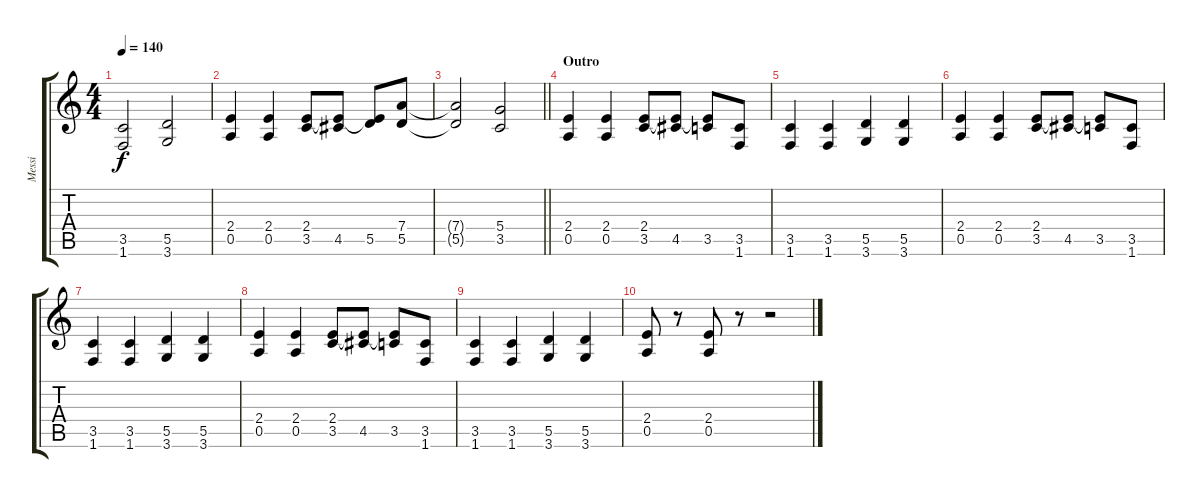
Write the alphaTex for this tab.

\track ("Messi" "Messi") {instrument overdrivenguitar}
\staff {score tabs}
\tuning (E4 B3 G3 D3 A2 E2) {hide}
\ts (4 4)
\tempo 140
\clef g2
\ks c
(3.5{t} 1.6{t}).2{dy f} (5.5 3.6).2 |
(2.4 0.5).4 (2.4 0.5).4 (2.4 3.5).8 (2.4{t} 4.5).8 (2.4{t} 5.5).8 (7.4 5.5).8 |
\barLineRight lightlight
(7.4{t} 5.5{t}).2 (5.4 3.5).2 |
\section ("" "Outro")
(2.4 0.5).4 (2.4 0.5).4 (2.4 3.5).8 (2.4{t} 4.5).8 (2.4{t} 3.5).8 (3.5 1.6).8 |
(3.5 1.6).4 (3.5 1.6).4 (5.5 3.6).4 (5.5 3.6).4 |
(2.4 0.5).4 (2.4 0.5).4 (2.4 3.5).8 (2.4{t} 4.5).8 (2.4{t} 3.5).8 (3.5 1.6).8 |
(3.5 1.6).4 (3.5 1.6).4 (5.5 3.6).4 (5.5 3.6).4 |
(2.4 0.5).4 (2.4 0.5).4 (2.4 3.5).8 (2.4{t} 4.5).8 (2.4{t} 3.5).8 (3.5 1.6).8 |
(3.5 1.6).4 (3.5 1.6).4 (5.5 3.6).4 (5.5 3.6).4 |
(2.4 0.5).8 r.8 (2.4 0.5).8 r.8 r.2
